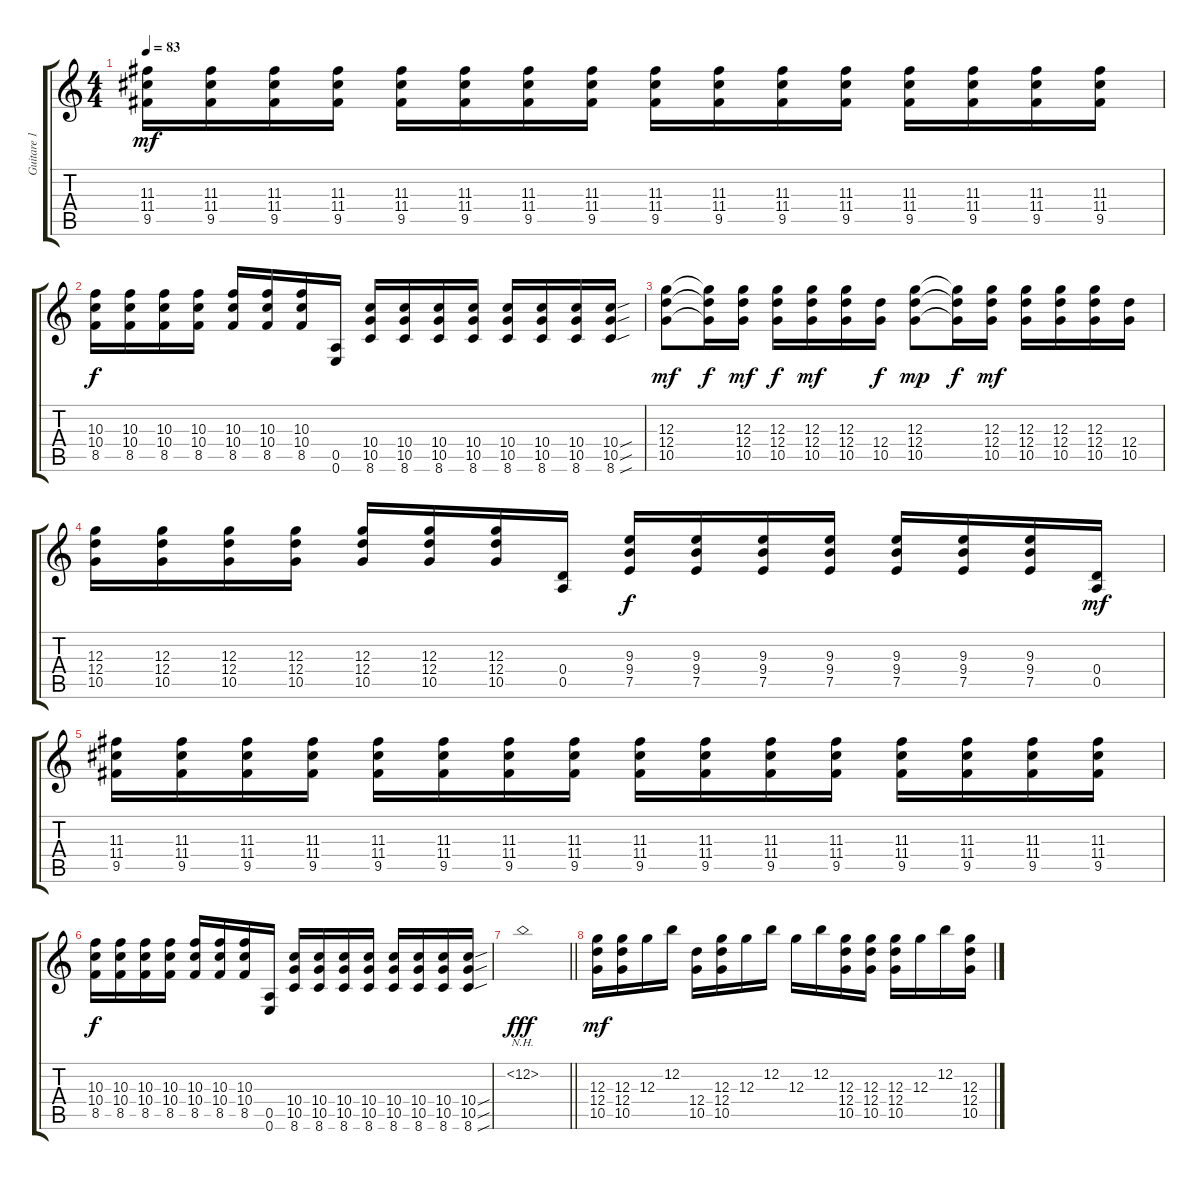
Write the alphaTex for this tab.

\track ("Guitare 1" "Guitare 1") {instrument electricguitarclean}
\staff {score tabs}
\tuning (E4 B3 G3 D3 A2 E2) {hide}
\ts (4 4)
\tempo 83
\clef g2
\ks c
(11.3 11.4 9.5).16{dy mf} (11.3 11.4 9.5).16 (11.3 11.4 9.5).16 (11.3 11.4 9.5).16 (11.3 11.4 9.5).16 (11.3 11.4 9.5).16 (11.3 11.4 9.5).16 (11.3 11.4 9.5).16 (11.3 11.4 9.5).16 (11.3 11.4 9.5).16 (11.3 11.4 9.5).16 (11.3 11.4 9.5).16 (11.3 11.4 9.5).16 (11.3 11.4 9.5).16 (11.3 11.4 9.5).16 (11.3 11.4 9.5).16 |
(10.3 10.4 8.5).16{dy f} (10.3 10.4 8.5).16 (10.3 10.4 8.5).16 (10.3 10.4 8.5).16 (10.3 10.4 8.5).16 (10.3 10.4 8.5).16 (10.3 10.4 8.5).16 (0.5 0.6).16 (10.4 10.5 8.6).16 (10.4 10.5 8.6).16 (10.4 10.5 8.6).16 (10.4 10.5 8.6).16 (10.4 10.5 8.6).16 (10.4 10.5 8.6).16 (10.4 10.5 8.6).16 (10.4{sou} 10.5{sou} 8.6{sou}).16 |
(12.3 12.4 10.5).8{dy mf} (12.3{t} 12.4{t} 10.5{t}).16{dy f} (12.3 12.4 10.5).16{dy mf} (12.3 12.4 10.5).16{dy f} (12.3 12.4 10.5).16{dy mf} (12.3 12.4 10.5).16 (12.4 10.5).16{dy f} (12.3 12.4 10.5).8{dy mp} (12.3{t} 12.4{t} 10.5{t}).16{dy f} (12.3 12.4 10.5).16{dy mf} (12.3 12.4 10.5).16 (12.3 12.4 10.5).16 (12.3 12.4 10.5).16 (12.4 10.5).16 |
(12.3 12.4 10.5).16 (12.3 12.4 10.5).16 (12.3 12.4 10.5).16 (12.3 12.4 10.5).16 (12.3 12.4 10.5).16 (12.3 12.4 10.5).16 (12.3 12.4 10.5).16 (0.4 0.5).16 (9.3 9.4 7.5).16{dy f} (9.3 9.4 7.5).16 (9.3 9.4 7.5).16 (9.3 9.4 7.5).16 (9.3 9.4 7.5).16 (9.3 9.4 7.5).16 (9.3 9.4 7.5).16 (0.4 0.5).16{dy mf} |
(11.3 11.4 9.5).16 (11.3 11.4 9.5).16 (11.3 11.4 9.5).16 (11.3 11.4 9.5).16 (11.3 11.4 9.5).16 (11.3 11.4 9.5).16 (11.3 11.4 9.5).16 (11.3 11.4 9.5).16 (11.3 11.4 9.5).16 (11.3 11.4 9.5).16 (11.3 11.4 9.5).16 (11.3 11.4 9.5).16 (11.3 11.4 9.5).16 (11.3 11.4 9.5).16 (11.3 11.4 9.5).16 (11.3 11.4 9.5).16 |
(10.3 10.4 8.5).16{dy f} (10.3 10.4 8.5).16 (10.3 10.4 8.5).16 (10.3 10.4 8.5).16 (10.3 10.4 8.5).16 (10.3 10.4 8.5).16 (10.3 10.4 8.5).16 (0.5 0.6).16 (10.4 10.5 8.6).16 (10.4 10.5 8.6).16 (10.4 10.5 8.6).16 (10.4 10.5 8.6).16 (10.4 10.5 8.6).16 (10.4 10.5 8.6).16 (10.4 10.5 8.6).16 (10.4{sou} 10.5{sou} 8.6{sou}).16 |
\barLineRight lightlight
12.2{nh}.1{dy fff instrument electricguitarjazz} |
\section ("" "")
(12.3 12.4 10.5).16{dy mf volume 9 balance 4 instrument electricguitarclean} (12.3 12.4 10.5).16 12.3.16 12.2.16 (12.4 10.5).16 (12.3 12.4 10.5).16 12.3.16 12.2.16 12.3.16 12.2.16 (12.3 12.4 10.5).16 (12.3 12.4 10.5).16 (12.3 12.4 10.5).16 12.3.16 12.2.16 (12.3 12.4 10.5).16
